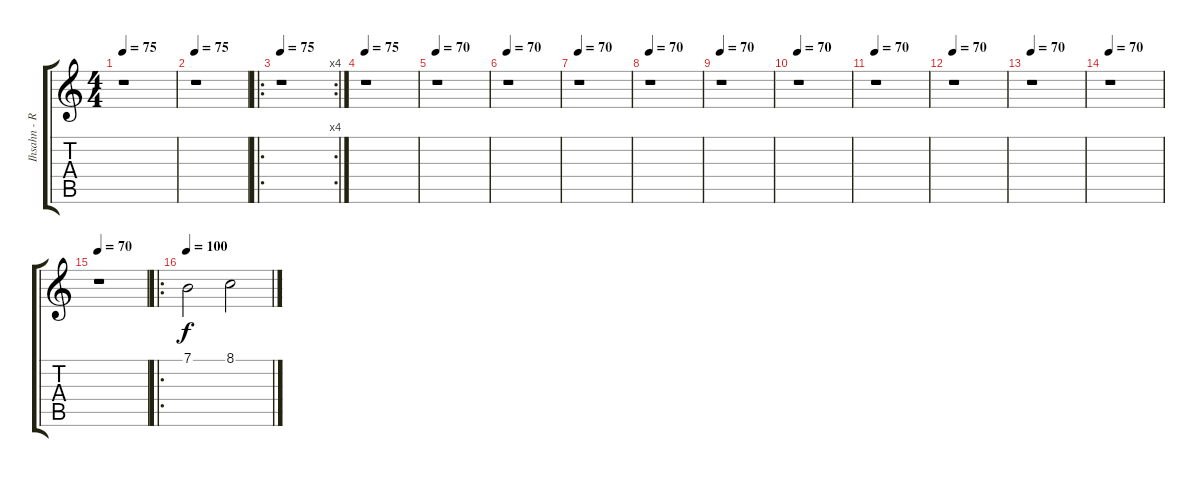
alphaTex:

\track ("Ihsahn - Right Hand" "Ihsahn - R") {instrument choiraahs}
\staff {score tabs}
\tuning (E4 B3 G3 D3 A2 E2) {hide}
\ts (4 4)
\tempo 75
\clef g2
\ks c
r.1{dy f} |
\tempo 75
r.1 |
\ro
\rc 4
\tempo 75
r.1 |
\tempo 75
r.1 |
\tempo 70
r.1 |
\tempo 70
r.1 |
\tempo 70
r.1 |
\tempo 70
r.1 |
\tempo 70
r.1 |
\tempo 70
r.1 |
\tempo 70
r.1 |
\tempo 70
r.1 |
\tempo 70
r.1 |
\tempo 70
r.1 |
\tempo 70
r.1 |
\ro
\tempo 100
7.1.2 8.1.2
